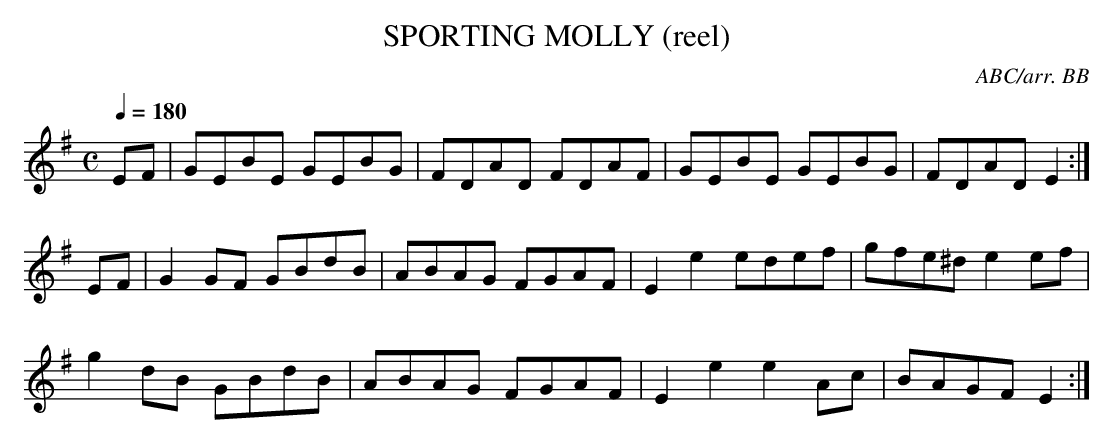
X:1
T:SPORTING MOLLY (reel)
C:ABC/arr. BB
Q:1/4=180
L:1/8
M:C
K:Em
EF|GEBE GEBG|FDAD FDAF|GEBE GEBG|FDAD E2 :|
EF|G2GF GBdB|ABAG FGAF|E2e2 edef|gfe^d e2ef|
g2dB GBdB|ABAG FGAF|E2e2 e2Ac|BAGF E2 :|
